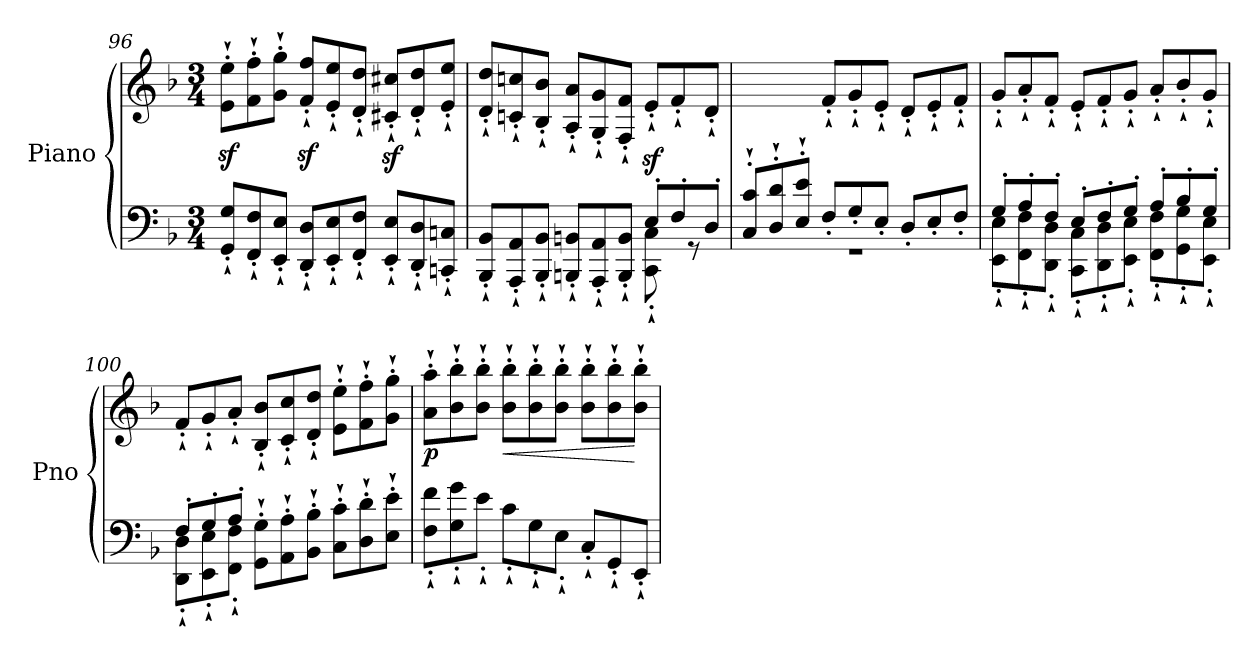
**kern	**kern	**dynam
*part1	*part1	*part1
*staff2	*staff1	*staff1/2
*I"Piano	*	*
*I'Pno	*	*
!!LO:LB:g=z
*clefF4	*clefG2	*
*k[b-]	*k[b-]	*
*M3/4	*M3/4	*
=96	=96	=96
*^	*	*
*	*Xtuplet	*Xtuplet	*
2.ryy	12GG/`' 12G/`'L	12e\z<`' 12ee\z<`'L	.
.	12FF/`' 12F/`'	12f\`' 12ff\`'	.
.	12EE/`' 12E/`'J	12g\`' 12gg\`'J	.
.	12DD/`' 12D/`'L	12f/z<`' 12ff/z<`'L	.
.	12EE/`' 12E/`'	12e/`' 12ee/`'	.
.	12FF/`' 12F/`'J	12d/`' 12dd/`'J	.
.	12EE/`' 12E/`'L	12c#X/z<`' 12cc#X/z<`'L	.
.	12DD/`' 12D/`'	12d/`' 12dd/`'	.
.	12CCn/`' 12Cn/`'J	12e/`' 12ee/`'J	.
=97	=97	=97	=97
2ryy	12BBB-/`' 12BB-/`'L	12d/`' 12dd/`'L	.
.	12AAA/`' 12AA/`'	12cn/`' 12ccn/`'	.
.	12BBB-/`' 12BB-/`'J	12B-/`' 12b-/`'J	.
.	12BBBn/`' 12BBn/`'L	12A/`' 12a/`'L	.
.	12AAA/`' 12AA/`'	12G/`' 12g/`'	.
.	12BBB/`' 12BB/`'J	12F/`' 12f/`'J	.
12E'/L	8CC\`' 8C\`'	12ez<`'/L	.
12F'/	.	12f`'/	.
.	8rGG	.	.
12D'/J	.	12d'`/J	.
=98	=98	=98	=98
*	*^	*	*
12C/`' 12c/`'L	4ryy	2.rGG	4ryy	.
12D/`' 12d/`'	.	.	.	.
12E/`' 12e/`'J	.	.	.	.
2ryy	12F'/L	.	12f`'/L	.
.	12G'/	.	12g`'/	.
.	12E'/J	.	12e`'/J	.
.	12D'/L	.	12d`'/L	.
.	12E'/	.	12e`'/	.
.	12F'/J	.	12f`'/J	.
*	*v	*v	*	*
!!LO:LB:g=z
=99	=99	=99	=99
12G'/L	12EE\'` 12E\'`L	12g`'/L	.
12A'/	12FF\'` 12F\'`	12a`'/	.
12F'/J	12DD\'` 12D\'`J	12f`'/J	.
12E'/L	12CC\'` 12C\'`L	12e`'/L	.
12F'/	12DD\'` 12D\'`	12f`'/	.
12G'/J	12EE\'` 12E\'`J	12g`'/J	.
12A'/L	12FF\'` 12F\'`L	12a`'/L	.
12B-'/	12GG\'` 12G\'`	12b-`'/	.
12G'/J	12EE\'` 12E\'`J	12g`'/J	.
=100	=100	=100	=100
12F'/L	12DD\'` 12D\'`L	12f`'/L	.
12G'/	12EE\'` 12E\'`	12g`'/	.
12A'/J	12FF\'` 12F\'`J	12a`'/J	.
2ryy	12GG\'` 12G\'`L	12B-/`' 12b-/`'L	.
.	12AA\'` 12A\'`	12c/`' 12cc/`'	.
.	12BB-\'` 12B-\'`J	12d/`' 12dd/`'J	.
.	12C\'` 12c\'`L	12e\`' 12ee\`'L	.
.	12D\'` 12d\'`	12f\`' 12ff\`'	.
.	12E\'` 12e\'`J	12g\`' 12gg\`'J	.
=101	=101	=101	=101
!	!	!	!LO:DY:b
2.ryy	12F\`' 12f\`'L	12a\`' 12aa\`'L	p
.	12G\`' 12g\`'	12b-\`' 12bb-\`'	.
.	12e`'\J	12b-\`' 12bb-\`'J	.
!	!	!	!LO:HP:b
.	12c`'\L	12b-\`' 12bb-\`'L	<
.	12G`'\	12b-\`' 12bb-\`'	.
.	12E`'\J	12b-\`' 12bb-\`'J	.
.	12C`'/L	12b-\`' 12bb-\`'L	.
.	12GG`'/	12b-\`' 12bb-\`'	.
.	12EE`'/J	12b-\`' 12bb-\`'J	[
*v	*v	*	*
=	=	=
*-	*-	*-
